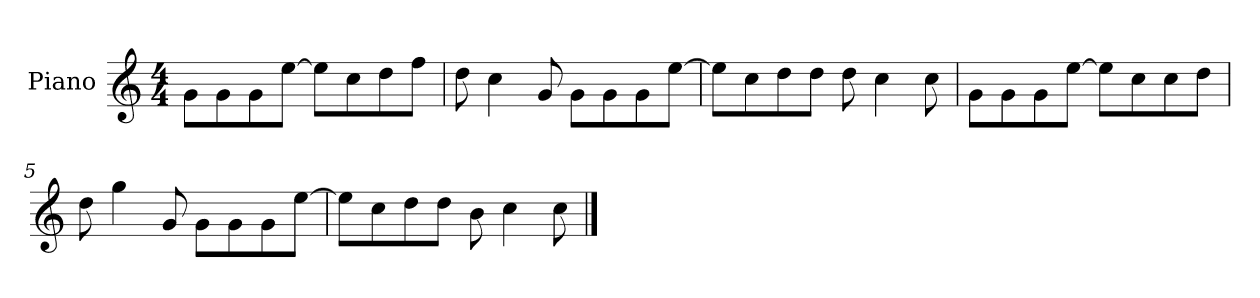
**kern
*part1
*staff1
*I"Piano
*I'P-no
*clefG2
*k[]
*M4/4
*MM90
=1
8g\L
8g\
8g\
[8ee\J
8ee\L]
8cc\
8dd\
8ff\J
=2
8dd\
4cc\
8g/
8g\L
8g\
8g\
[8ee\J
=3
8ee\L]
8cc\
8dd\
8dd\J
8dd\
4cc\
8cc\
=4
8g\L
8g\
8g\
[8ee\J
8ee\L]
8cc\
8cc\
8dd\J
=5
8dd\
4gg\
8g/
8g\L
8g\
8g\
[8ee\J
!!LO:LB:g=z
=6
8ee\L]
8cc\
8dd\
8dd\J
8b\
4cc\
8cc\
==
*-
